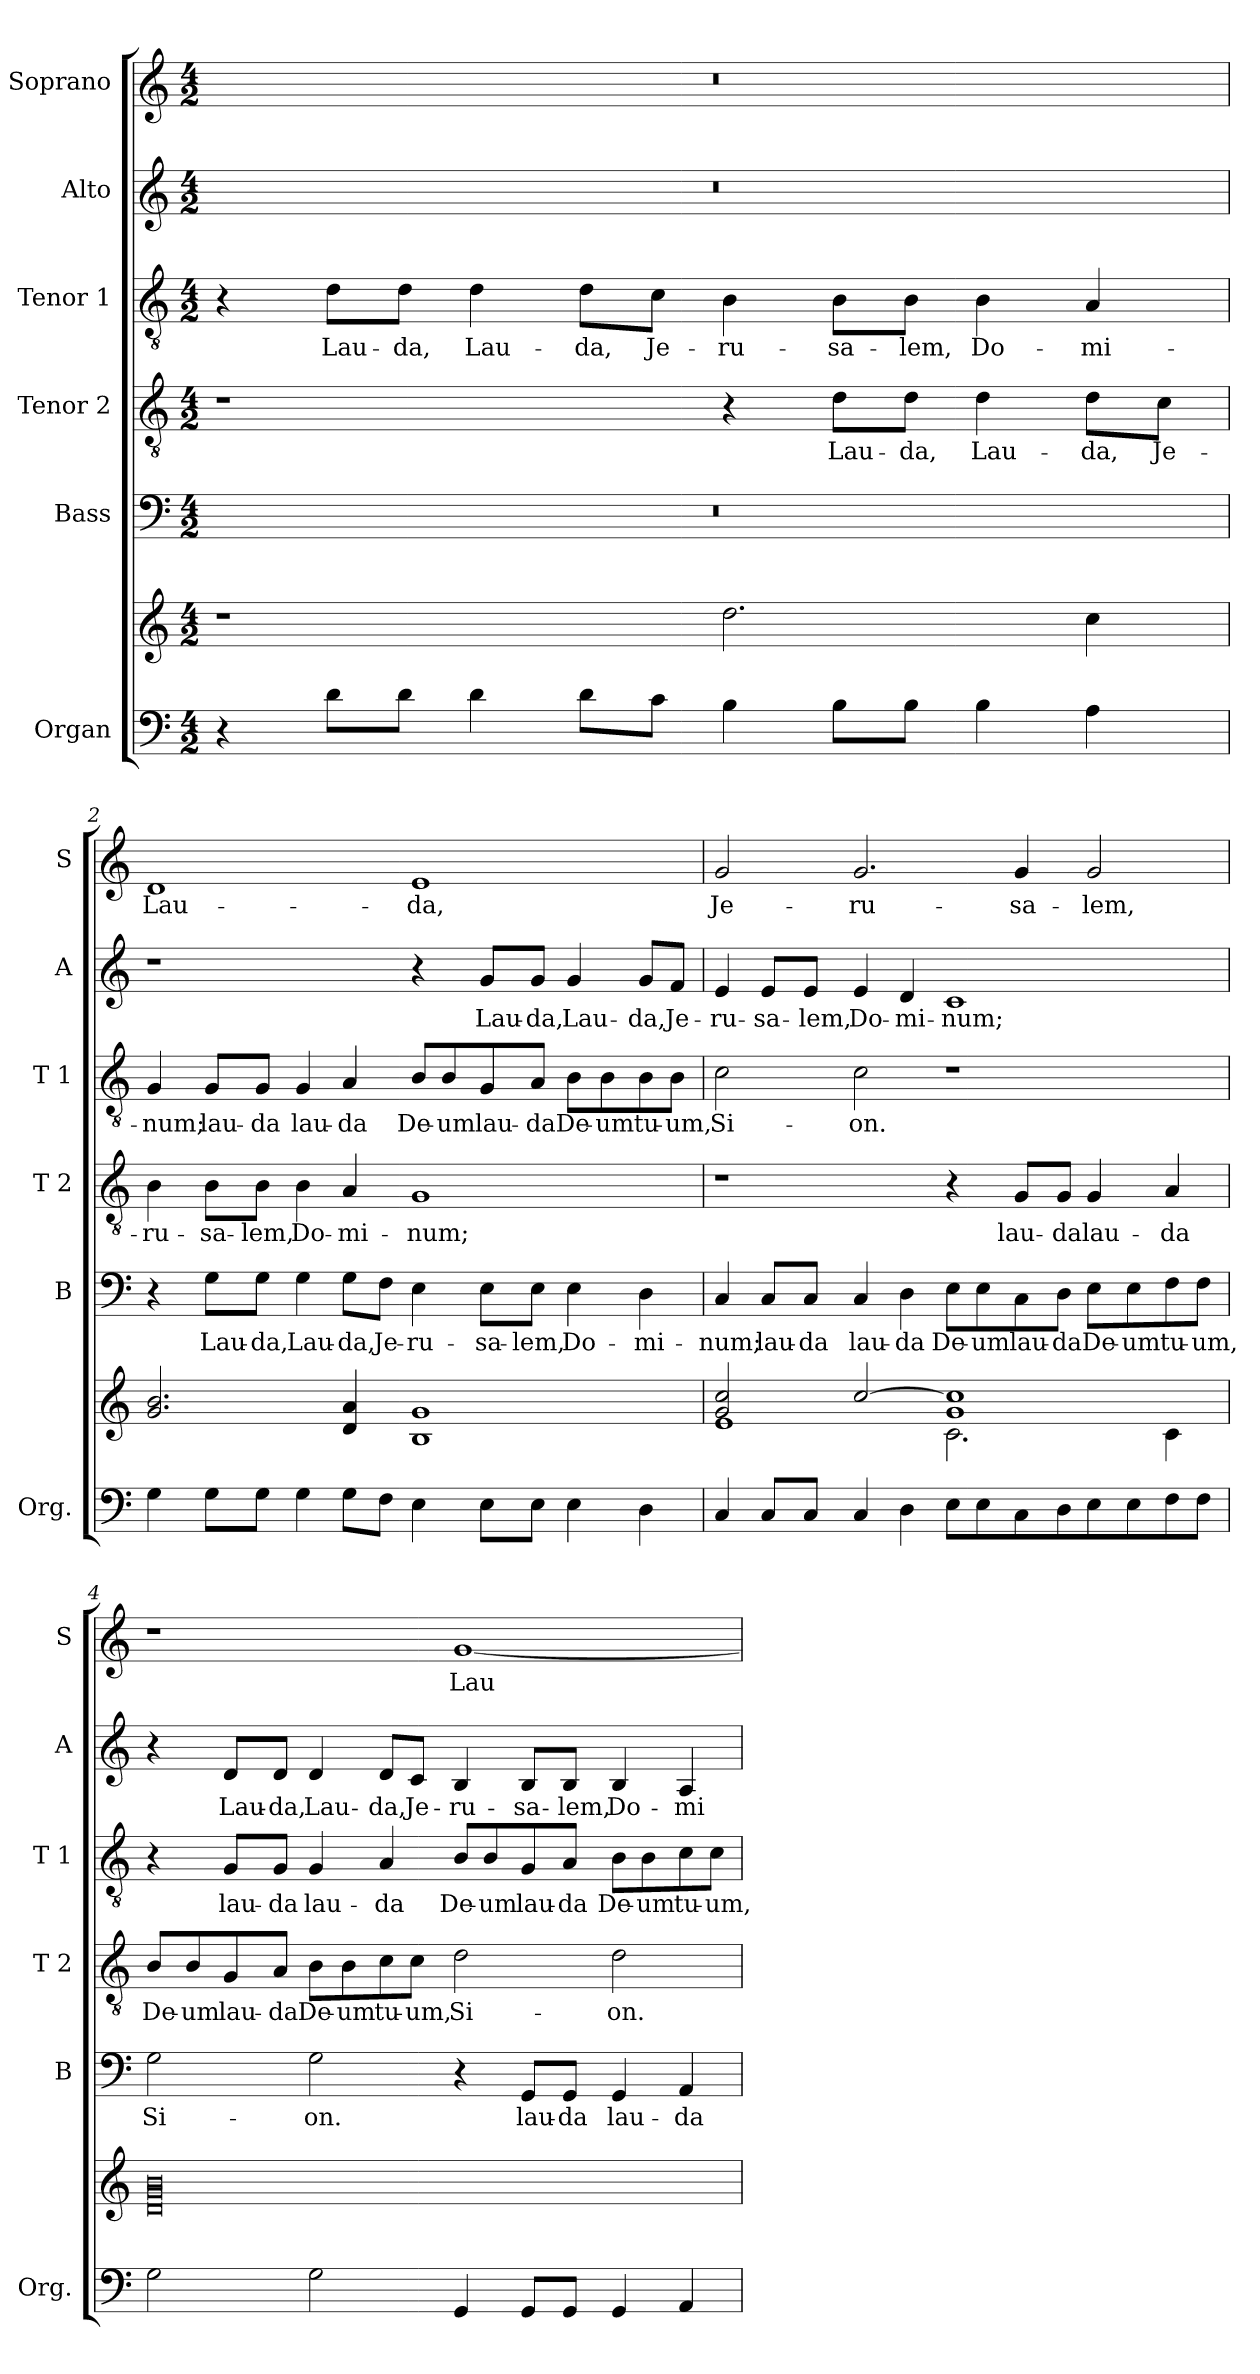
**kern	**kern	**kern	**text	**kern	**text	**kern	**text	**kern	**text	**kern	**text
*part6	*part6	*part5	*part5	*part4	*part4	*part3	*part3	*part2	*part2	*part1	*part1
*staff7	*staff6	*staff5	*staff5	*staff4	*staff4	*staff3	*staff3	*staff2	*staff2	*staff1	*staff1
*I"Organ	*	*I"Bass	*	*I"Tenor 2	*	*I"Tenor 1	*	*I"Alto	*	*I"Soprano	*
*I'Org.	*	*I'B	*	*I'T 2	*	*I'T 1	*	*I'A	*	*I'S	*
*clefF4	*clefG2	*clefF4	*	*clefGv2	*	*clefGv2	*	*clefG2	*	*clefG2	*
*k[]	*k[]	*k[]	*	*k[]	*	*k[]	*	*k[]	*	*k[]	*
*C:	*C:	*C:	*	*C:	*	*C:	*	*C:	*	*C:	*
*M4/2	*M4/2	*M4/2	*	*M4/2	*	*M4/2	*	*M4/2	*	*M4/2	*
=1	=1	=1	=1	=1	=1	=1	=1	=1	=1	=1	=1
4r	1r	0r	.	1r	.	4r	.	0r	.	0r	.
!	!	!	!	!	!	!	!LO:LY:b	!	!	!	!
8d\L	.	.	.	.	.	8d\L	Lau-	.	.	.	.
!	!	!	!	!	!	!	!LO:LY:b	!	!	!	!
8d\J	.	.	.	.	.	8d\J	-da,	.	.	.	.
!	!	!	!	!	!	!	!LO:LY:b	!	!	!	!
4d\	.	.	.	.	.	4d\	Lau-	.	.	.	.
!	!	!	!	!	!	!	!LO:LY:b	!	!	!	!
8d\L	.	.	.	.	.	8d\L	-da,	.	.	.	.
!	!	!	!	!	!	!	!LO:LY:b	!	!	!	!
8c\J	.	.	.	.	.	8c\J	Je-	.	.	.	.
!	!	!	!	!	!	!	!LO:LY:b	!	!	!	!
4B\	2.dd!\	.	.	4r	.	4B\	-ru-	.	.	.	.
!	!	!	!	!	!LO:LY:b	!	!LO:LY:b	!	!	!	!
8B\L	.	.	.	8d\L	Lau-	8B\L	-sa-	.	.	.	.
!	!	!	!	!	!LO:LY:b	!	!LO:LY:b	!	!	!	!
8B\J	.	.	.	8d\J	-da,	8B\J	-lem,	.	.	.	.
!	!	!	!	!	!LO:LY:b	!	!LO:LY:b	!	!	!	!
4B\	.	.	.	4d\	Lau-	4B\	Do-	.	.	.	.
!	!	!	!	!	!LO:LY:b	!	!LO:LY:b	!	!	!	!
4A\	4cc!\	.	.	8d\L	-da,	4A/	-mi-	.	.	.	.
!	!	!	!	!	!LO:LY:b	!	!	!	!	!	!
.	.	.	.	8c\J	Je-	.	.	.	.	.	.
=2	=2	=2	=2	=2	=2	=2	=2	=2	=2	=2	=2
!	!	!	!	!	!LO:LY:b	!	!LO:LY:b	!	!	!	!LO:LY:b
4G\	2.g!/ 2.b!/	4r	.	4B\	-ru-	4G/	-num;	1r	.	1d	Lau-
!	!	!	!LO:LY:b	!	!LO:LY:b	!	!LO:LY:b	!	!	!	!
8G\L	.	8G\L	Lau-	8B\L	-sa-	8G/L	lau-	.	.	.	.
!	!	!	!LO:LY:b	!	!LO:LY:b	!	!LO:LY:b	!	!	!	!
8G\J	.	8G\J	-da,	8B\J	-lem,	8G/J	-da	.	.	.	.
!	!	!	!LO:LY:b	!	!LO:LY:b	!	!LO:LY:b	!	!	!	!
4G\	.	4G\	Lau-	4B\	Do-	4G/	lau-	.	.	.	.
!	!	!	!LO:LY:b	!	!LO:LY:b	!	!LO:LY:b	!	!	!	!
8G\L	4d!/ 4a!/	8G\L	-da,	4A/	-mi-	4A/	-da	.	.	.	.
!	!	!	!LO:LY:b	!	!	!	!	!	!	!	!
8F\J	.	8F\J	Je-	.	.	.	.	.	.	.	.
!	!	!	!LO:LY:b	!	!LO:LY:b	!	!LO:LY:b	!	!	!	!LO:LY:b
4E\	1B! 1g!	4E\	-ru-	1G	-num;	8B/L	De-	4r	.	1e	-da,
!	!	!	!	!	!	!	!LO:LY:b	!	!	!	!
.	.	.	.	.	.	8B/	-um	.	.	.	.
!	!	!	!LO:LY:b	!	!	!	!LO:LY:b	!	!LO:LY:b	!	!
8E\L	.	8E\L	-sa-	.	.	8G/	lau-	8g/L	Lau-	.	.
!	!	!	!LO:LY:b	!	!	!	!LO:LY:b	!	!LO:LY:b	!	!
8E\J	.	8E\J	-lem,	.	.	8A/J	-da	8g/J	-da,	.	.
!	!	!	!LO:LY:b	!	!	!	!LO:LY:b	!	!LO:LY:b	!	!
4E\	.	4E\	Do-	.	.	8B\L	De-	4g/	Lau-	.	.
!	!	!	!	!	!	!	!LO:LY:b	!	!	!	!
.	.	.	.	.	.	8B\	-um	.	.	.	.
!	!	!	!LO:LY:b	!	!	!	!LO:LY:b	!	!LO:LY:b	!	!
4D\	.	4D\	-mi-	.	.	8B\	tu-	8g/L	-da,	.	.
!	!	!	!	!	!	!	!LO:LY:b	!	!LO:LY:b	!	!
.	.	.	.	.	.	8B\J	-um,	8f/J	Je-	.	.
!!LO:LB:g=z
=3	=3	=3	=3	=3	=3	=3	=3	=3	=3	=3	=3
*	*^	*	*	*	*	*	*	*	*	*	*
!	!	!	!	!LO:LY:b	!	!	!	!LO:LY:b	!	!LO:LY:b	!	!LO:LY:b
4C/	2g!/ 2cc!/	1e!	4C/	-num;	1r	.	2c\	Si-	4e/	-ru-	2g/	Je-
!	!	!	!	!LO:LY:b	!	!	!	!	!	!LO:LY:b	!	!
8C/L	.	.	8C/L	lau-	.	.	.	.	8e/L	-sa-	.	.
!	!	!	!	!LO:LY:b	!	!	!	!	!	!LO:LY:b	!	!
8C/J	.	.	8C/J	-da	.	.	.	.	8e/J	-lem,	.	.
!	!	!	!	!LO:LY:b	!	!	!	!LO:LY:b	!	!LO:LY:b	!	!LO:LY:b
4C/	[>2cc!/	.	4C/	lau-	.	.	2c\	-on.	4e/	Do-	2.g/	-ru-
!	!	!	!	!LO:LY:b	!	!	!	!	!	!LO:LY:b	!	!
4D\	.	.	4D\	-da	.	.	.	.	4d/	-mi-	.	.
!	!	!	!	!LO:LY:b	!	!	!	!	!	!LO:LY:b	!	!
8E\L	1g! 1cc!]	2.c!\	8E\L	De-	4r	.	1r	.	1c	-num;	.	.
!	!	!	!	!LO:LY:b	!	!	!	!	!	!	!	!
8E\	.	.	8E\	-um	.	.	.	.	.	.	.	.
!	!	!	!	!LO:LY:b	!	!LO:LY:b	!	!	!	!	!	!LO:LY:b
8C\	.	.	8C\	lau-	8G/L	lau-	.	.	.	.	4g/	-sa-
!	!	!	!	!LO:LY:b	!	!LO:LY:b	!	!	!	!	!	!
8D\	.	.	8D\J	-da	8G/J	-da	.	.	.	.	.	.
!	!	!	!	!LO:LY:b	!	!LO:LY:b	!	!	!	!	!	!LO:LY:b
8E\	.	.	8E\L	De-	4G/	lau-	.	.	.	.	2g/	-lem,
!	!	!	!	!LO:LY:b	!	!	!	!	!	!	!	!
8E\	.	.	8E\	-um	.	.	.	.	.	.	.	.
!	!	!	!	!LO:LY:b	!	!LO:LY:b	!	!	!	!	!	!
8F\	.	4c!\	8F\	tu-	4A/	-da	.	.	.	.	.	.
!	!	!	!	!LO:LY:b	!	!	!	!	!	!	!	!
8F\J	.	.	8F\J	-um,	.	.	.	.	.	.	.	.
*	*v	*v	*	*	*	*	*	*	*	*	*	*
=4	=4	=4	=4	=4	=4	=4	=4	=4	=4	=4	=4
!	!	!	!LO:LY:b	!	!LO:LY:b	!	!	!	!	!	!
2G\	0d! 0g! 0b!	2G\	Si-	8B/L	De-	4r	.	4r	.	1r	.
!	!	!	!	!	!LO:LY:b	!	!	!	!	!	!
.	.	.	.	8B/	-um	.	.	.	.	.	.
!	!	!	!	!	!LO:LY:b	!	!LO:LY:b	!	!LO:LY:b	!	!
.	.	.	.	8G/	lau-	8G/L	lau-	8d/L	Lau-	.	.
!	!	!	!	!	!LO:LY:b	!	!LO:LY:b	!	!LO:LY:b	!	!
.	.	.	.	8A/J	-da	8G/J	-da	8d/J	-da,	.	.
!	!	!	!LO:LY:b	!	!LO:LY:b	!	!LO:LY:b	!	!LO:LY:b	!	!
2G\	.	2G\	-on.	8B\L	De-	4G/	lau-	4d/	Lau-	.	.
!	!	!	!	!	!LO:LY:b	!	!	!	!	!	!
.	.	.	.	8B\	-um	.	.	.	.	.	.
!	!	!	!	!	!LO:LY:b	!	!LO:LY:b	!	!LO:LY:b	!	!
.	.	.	.	8c\	tu-	4A/	-da	8d/L	-da,	.	.
!	!	!	!	!	!LO:LY:b	!	!	!	!LO:LY:b	!	!
.	.	.	.	8c\J	-um,	.	.	8c/J	Je-	.	.
!	!	!	!	!	!LO:LY:b	!	!LO:LY:b	!	!LO:LY:b	!	!LO:LY:b
4GG/	.	4r	.	2d\	Si-	8B/L	De-	4B/	-ru-	[1g	Lau-
!	!	!	!	!	!	!	!LO:LY:b	!	!	!	!
.	.	.	.	.	.	8B/	-um	.	.	.	.
!	!	!	!LO:LY:b	!	!	!	!LO:LY:b	!	!LO:LY:b	!	!
8GG/L	.	8GG/L	lau-	.	.	8G/	lau-	8B/L	-sa-	.	.
!	!	!	!LO:LY:b	!	!	!	!LO:LY:b	!	!LO:LY:b	!	!
8GG/J	.	8GG/J	-da	.	.	8A/J	-da	8B/J	-lem,	.	.
!	!	!	!LO:LY:b	!	!LO:LY:b	!	!LO:LY:b	!	!LO:LY:b	!	!
4GG/	.	4GG/	lau-	2d\	-on.	8B\L	De-	4B/	Do-	.	.
!	!	!	!	!	!	!	!LO:LY:b	!	!	!	!
.	.	.	.	.	.	8B\	-um	.	.	.	.
!	!	!	!LO:LY:b	!	!	!	!LO:LY:b	!	!LO:LY:b	!	!
4AA/	.	4AA/	-da	.	.	8c\	tu-	4A/	-mi-	.	.
!	!	!	!	!	!	!	!LO:LY:b	!	!	!	!
.	.	.	.	.	.	8c\J	-um,	.	.	.	.
=	=	=	=	=	=	=	=	=	=	=	=
*-	*-	*-	*-	*-	*-	*-	*-	*-	*-	*-	*-
